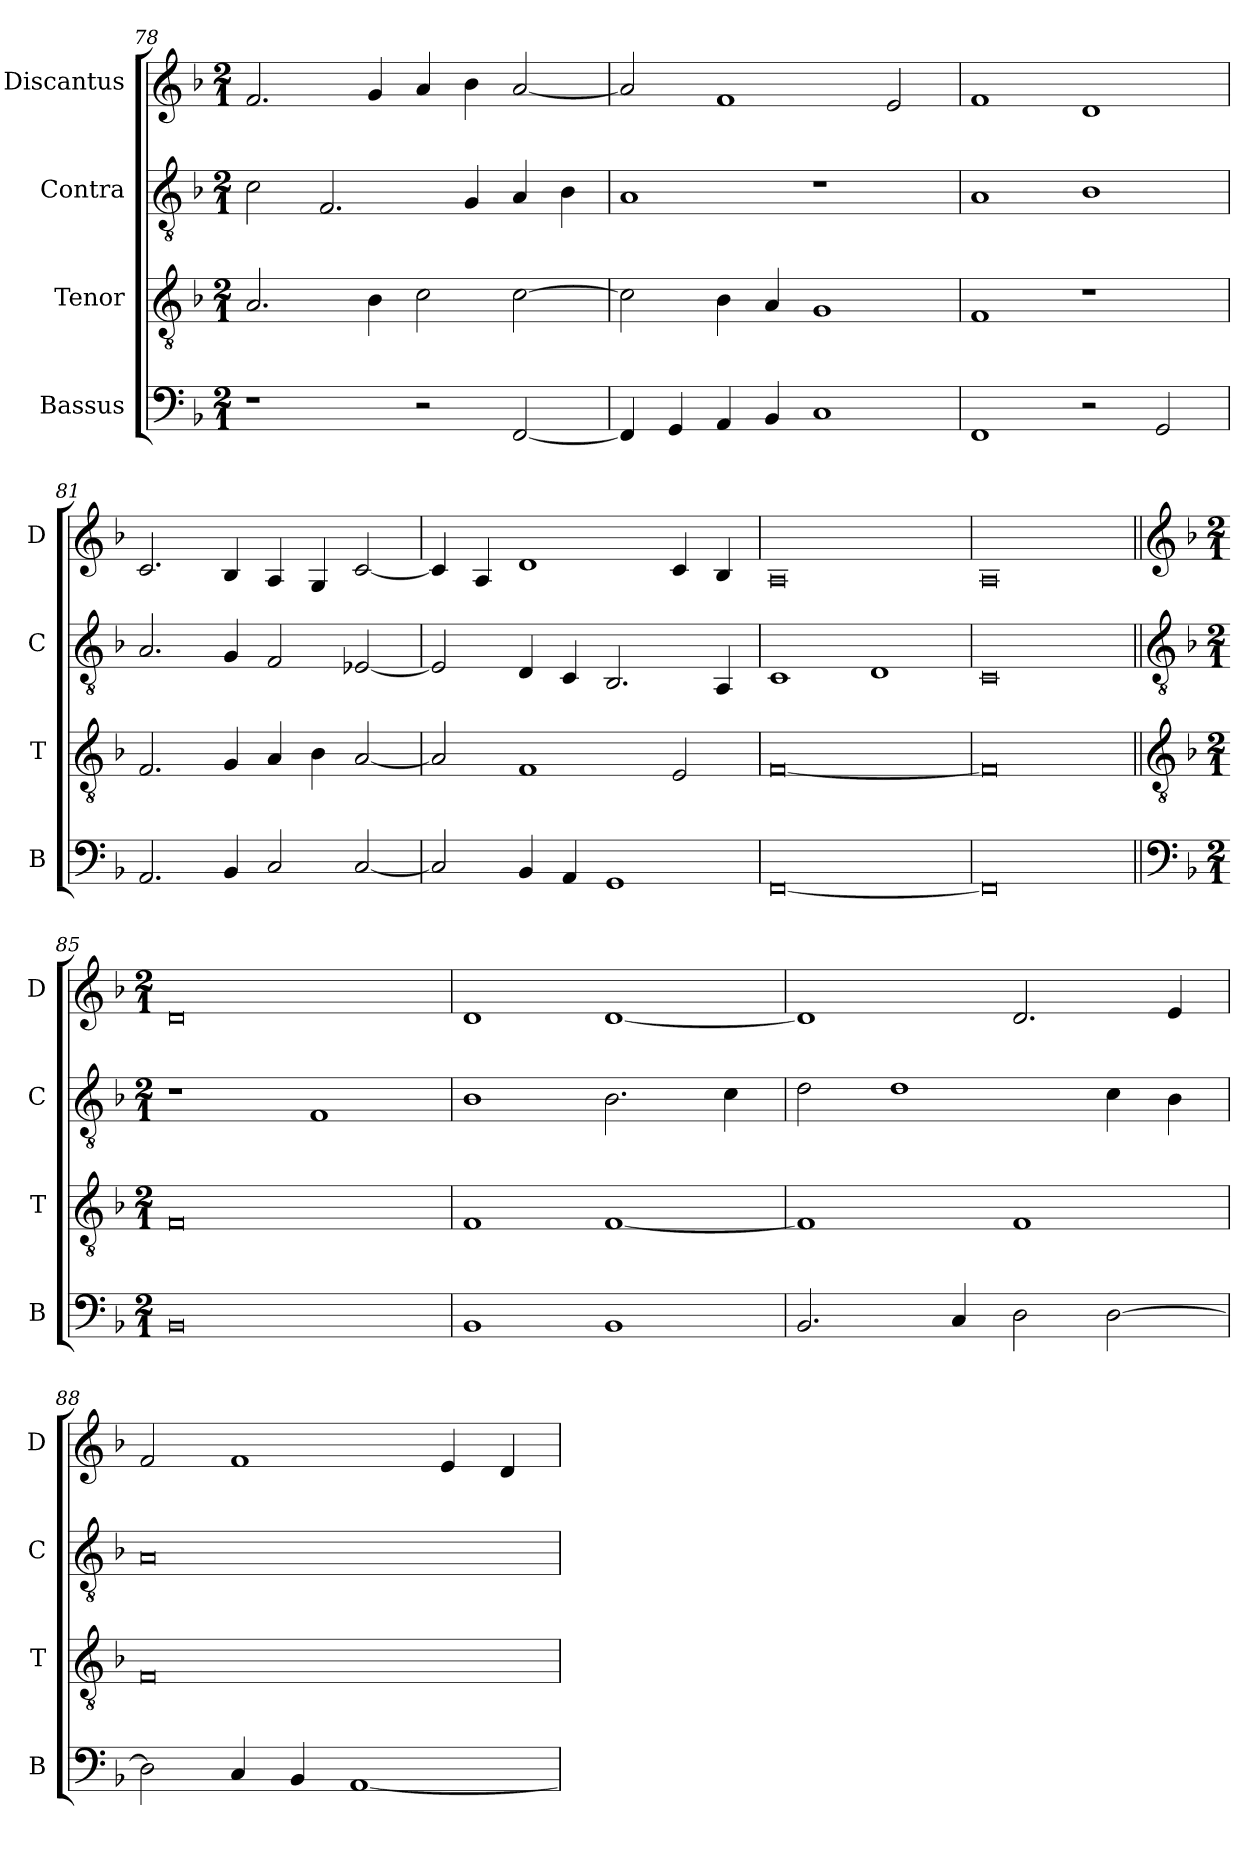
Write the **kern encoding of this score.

**kern	**kern	**kern	**kern
*part4	*part3	*part2	*part1
*staff4	*staff3	*staff2	*staff1
*I"Bassus	*I"Tenor	*I"Contra	*I"Discantus
*I'B	*I'T	*I'C	*I'D
*clefF4	*clefGv2	*clefGv2	*clefG2
*k[b-]	*k[b-]	*k[b-]	*k[b-]
*M2/1	*M2/1	*M2/1	*M2/1
=78	=78	=78	=78
1r	2.A/	2c\	2.f/
.	.	2.F/	.
.	4B-\	.	4g/
2r	2c\	.	4a/
.	.	4G/	4b-\
[2FF/	[2c\	4A/	[2a/
.	.	4B-\	.
=79	=79	=79	=79
4FF/]	2c\]	1A	2a/]
4GG/	.	.	.
4AA/	4B-\	.	1f
4BB-/	4A/	.	.
1C	1G	1r	.
.	.	.	2e/
=80	=80	=80	=80
1FF	1F	1A	1f
2r	1r	1B-	1d
2GG/	.	.	.
=81	=81	=81	=81
2.AA/	2.F/	2.A/	2.c/
4BB-/	4G/	4G/	4B-/
2C/	4A/	2F/	4A/
.	4B-\	.	4G/
[2C/	[2A/	[2E-X/	[2c/
=82	=82	=82	=82
2C/]	2A/]	2E-/]	4c/]
.	.	.	4A/
4BB-/	1F	4D/	1d
4AA/	.	4C/	.
1GG	.	2.BB-/	.
.	2E/	.	4c/
.	.	4AA/	4B-/
=83	=83	=83	=83
[0FF	[0F	1C	0A
.	.	1D	.
=84	=84	=84	=84
0FF]	0F]	0C	0A
!!LO:LB:g=z
=85||	=85||	=85||	=85||
*clefF4	*clefGv2	*clefGv2	*clefG2
*k[b-]	*k[b-]	*k[b-]	*k[b-]
*M2/1	*M2/1	*M2/1	*M2/1
0BB-	0F	1r	0d
.	.	1F	.
=86	=86	=86	=86
1BB-	1F	1B-	1d
1BB-	[1F	2.B-\	[1d
.	.	4c\	.
=87	=87	=87	=87
2.BB-/	1F]	2d\	1d]
.	.	1d	.
4C/	.	.	.
2D\	1F	.	2.d/
[2D\	.	4c\	.
.	.	4B-\	4e/
=88	=88	=88	=88
2D\]	0F	0A	2f/
4C/	.	.	1f
4BB-/	.	.	.
[1AA	.	.	.
.	.	.	4e/
.	.	.	4d/
=	=	=	=
*-	*-	*-	*-
